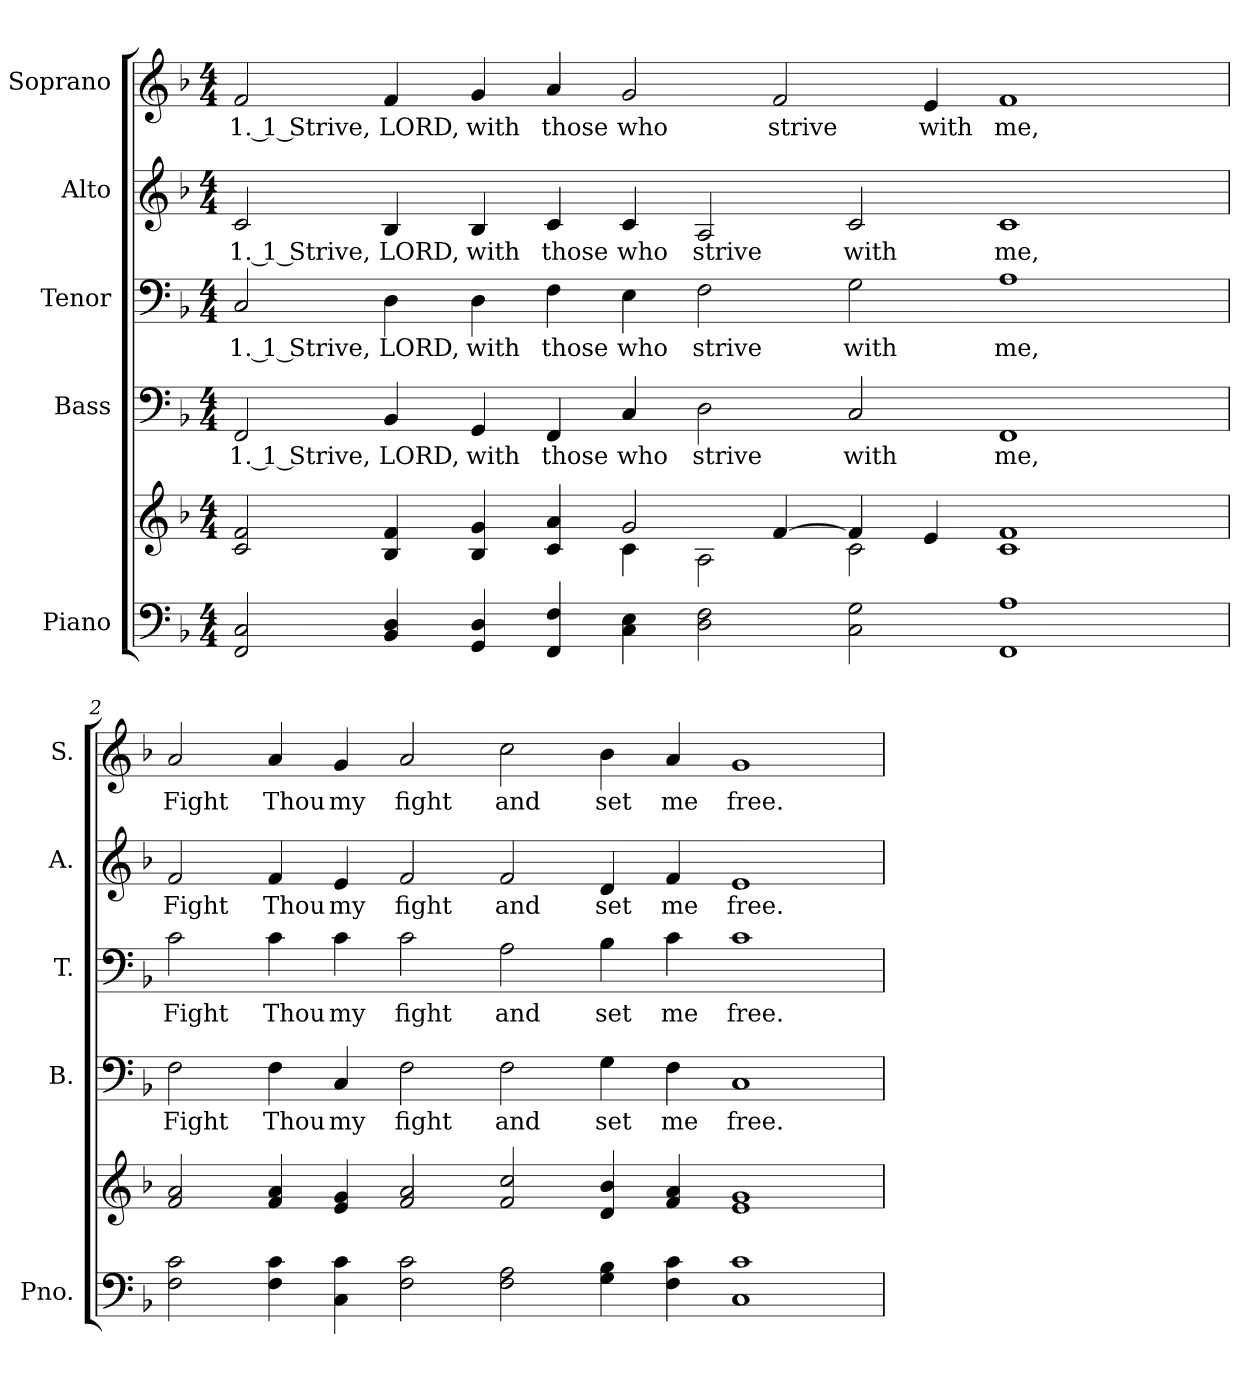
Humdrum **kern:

**kern	**kern	**kern	**text	**kern	**text	**kern	**text	**kern	**text
*part5	*part5	*part4	*part4	*part3	*part3	*part2	*part2	*part1	*part1
*staff6	*staff5	*staff4	*staff4	*staff3	*staff3	*staff2	*staff2	*staff1	*staff1
*I"Piano	*	*I"Bass	*	*I"Tenor	*	*I"Alto	*	*I"Soprano	*
*I'Pno.	*	*I'B.	*	*I'T.	*	*I'A.	*	*I'S.	*
!!LO:PB:g=z
*clefF4	*clefG2	*clefF4	*	*clefF4	*	*clefG2	*	*clefG2	*
*k[b-]	*k[b-]	*k[b-]	*	*k[b-]	*	*k[b-]	*	*k[b-]	*
*F:	*F:	*F:	*	*F:	*	*F:	*	*F:	*
*M4/4	*M4/4	*M4/4	*	*M4/4	*	*M4/4	*	*M4/4	*
*MM180	*MM180	*MM180	*	*MM180	*	*MM180	*	*MM180	*
=1	=1	=1	=1	=1	=1	=1	=1	=1	=1
*	*^	*	*	*	*	*	*	*	*
!	!	!	!	!LO:LY:b:color=#000000	!	!	!	!	!	!
!	!	!	!	!	!	!LO:LY:b:color=#000000	!	!	!	!
!	!	!	!	!	!	!	!	!LO:LY:b:color=#000000	!	!
!	!	!	!	!	!	!	!	!	!	!LO:LY:b:color=#000000
2FFi/ 2Ci	2ci/ 2fi	1ryy	2FFi/	1. 1 Strive,	2Ci/	1. 1 Strive,	2ci/	1. 1 Strive,	2fi/	1. 1 Strive,
!	!	!	!	!LO:LY:b:color=#000000	!	!	!	!	!	!
!	!	!	!	!	!	!LO:LY:b:color=#000000	!	!	!	!
!	!	!	!	!	!	!	!	!LO:LY:b:color=#000000	!	!
!	!	!	!	!	!	!	!	!	!	!LO:LY:b:color=#000000
4BB-i/ 4Di	4B-i/ 4fi	.	4BB-i/	LORD,	4Di\	LORD,	4B-i/	LORD,	4fi/	LORD,
!	!	!	!	!LO:LY:b:color=#000000	!	!	!	!	!	!
!	!	!	!	!	!	!LO:LY:b:color=#000000	!	!	!	!
!	!	!	!	!	!	!	!	!LO:LY:b:color=#000000	!	!
!	!	!	!	!	!	!	!	!	!	!LO:LY:b:color=#000000
4GGi/ 4Di	4B-i/ 4gi	.	4GGi/	with	4Di\	with	4B-i/	with	4gi/	with
!	!	!	!	!LO:LY:b:color=#000000	!	!	!	!	!	!
!	!	!	!	!	!	!LO:LY:b:color=#000000	!	!	!	!
!	!	!	!	!	!	!	!	!LO:LY:b:color=#000000	!	!
!	!	!	!	!	!	!	!	!	!	!LO:LY:b:color=#000000
4FFi/ 4Fi	4ci/ 4ai	4ryy	4FFi/	those	4Fi\	those	4ci/	those	4ai/	those
!	!	!	!	!LO:LY:b:color=#000000	!	!	!	!	!	!
!	!	!	!	!	!	!LO:LY:b:color=#000000	!	!	!	!
!	!	!	!	!	!	!	!	!LO:LY:b:color=#000000	!	!
!	!	!	!	!	!	!	!	!	!	!LO:LY:b:color=#000000
4Ci\ 4Ei	2gi/	4ci\	4Ci/	who	4Ei\	who	4ci/	who	2gi/	who
!	!	!	!	!LO:LY:b:color=#000000	!	!	!	!	!	!
!	!	!	!	!	!	!LO:LY:b:color=#000000	!	!	!	!
!	!	!	!	!	!	!	!	!LO:LY:b:color=#000000	!	!
2Di\ 2Fi	.	2Ai\	2Di\	strive	2Fi\	strive	2Ai/	strive	.	.
!	!	!	!	!	!	!	!	!	!	!LO:LY:b:color=#000000
.	[>4fi/	.	.	.	.	.	.	.	2fi/	strive
!	!	!	!	!LO:LY:b:color=#000000	!	!	!	!	!	!
!	!	!	!	!	!	!LO:LY:b:color=#000000	!	!	!	!
!	!	!	!	!	!	!	!	!LO:LY:b:color=#000000	!	!
2Ci\ 2Gi	4fi/]	2ci\	2Ci/	with	2Gi\	with	2ci/	with	.	.
!	!	!	!	!	!	!	!	!	!	!LO:LY:b:color=#000000
.	4ei/	.	.	.	.	.	.	.	4ei/	with
!	!	!	!	!LO:LY:b:color=#000000	!	!	!	!	!	!
!	!	!	!	!	!	!LO:LY:b:color=#000000	!	!	!	!
!	!	!	!	!	!	!	!	!LO:LY:b:color=#000000	!	!
!	!	!	!	!	!	!	!	!	!	!LO:LY:b:color=#000000
1FFi 1Ai	1ci 1fi	2ryy	1FFi	me,	1Ai	me,	1ci	me,	1fi	me,
.	.	2ryy	.	.	.	.	.	.	.	.
*	*v	*v	*	*	*	*	*	*	*	*
!!LO:PB:g=z
=2	=2	=2	=2	=2	=2	=2	=2	=2	=2
*	*^	*	*	*	*	*	*	*	*
!	!	!	!	!LO:LY:b:color=#000000	!	!	!	!	!	!
*	*v	*v	*	*	*	*	*	*	*	*
*	*^	*	*	*	*	*	*	*	*
!	!	!	!	!	!	!LO:LY:b:color=#000000	!	!	!	!
*	*v	*v	*	*	*	*	*	*	*	*
*	*^	*	*	*	*	*	*	*	*
!	!	!	!	!	!	!	!	!LO:LY:b:color=#000000	!	!
*	*v	*v	*	*	*	*	*	*	*	*
*	*^	*	*	*	*	*	*	*	*
!	!	!	!	!	!	!	!	!	!	!LO:LY:b:color=#000000
*	*v	*v	*	*	*	*	*	*	*	*
2Fi\ 2ci	2fi/ 2ai	2Fi\	Fight	2ci\	Fight	2fi/	Fight	2ai/	Fight
!	!	!	!LO:LY:b:color=#000000	!	!	!	!	!	!
!	!	!	!	!	!LO:LY:b:color=#000000	!	!	!	!
!	!	!	!	!	!	!	!LO:LY:b:color=#000000	!	!
!	!	!	!	!	!	!	!	!	!LO:LY:b:color=#000000
4Fi\ 4ci	4fi/ 4ai	4Fi\	Thou	4ci\	Thou	4fi/	Thou	4ai/	Thou
!	!	!	!LO:LY:b:color=#000000	!	!	!	!	!	!
!	!	!	!	!	!LO:LY:b:color=#000000	!	!	!	!
!	!	!	!	!	!	!	!LO:LY:b:color=#000000	!	!
!	!	!	!	!	!	!	!	!	!LO:LY:b:color=#000000
4Ci\ 4ci	4ei/ 4gi	4Ci/	my	4ci\	my	4ei/	my	4gi/	my
!	!	!	!LO:LY:b:color=#000000	!	!	!	!	!	!
!	!	!	!	!	!LO:LY:b:color=#000000	!	!	!	!
!	!	!	!	!	!	!	!LO:LY:b:color=#000000	!	!
!	!	!	!	!	!	!	!	!	!LO:LY:b:color=#000000
2Fi\ 2ci	2fi/ 2ai	2Fi\	fight	2ci\	fight	2fi/	fight	2ai/	fight
!	!	!	!LO:LY:b:color=#000000	!	!	!	!	!	!
!	!	!	!	!	!LO:LY:b:color=#000000	!	!	!	!
!	!	!	!	!	!	!	!LO:LY:b:color=#000000	!	!
!	!	!	!	!	!	!	!	!	!LO:LY:b:color=#000000
2Fi\ 2Ai	2fi/ 2cci	2Fi\	and	2Ai\	and	2fi/	and	2cci\	and
!	!	!	!LO:LY:b:color=#000000	!	!	!	!	!	!
!	!	!	!	!	!LO:LY:b:color=#000000	!	!	!	!
!	!	!	!	!	!	!	!LO:LY:b:color=#000000	!	!
!	!	!	!	!	!	!	!	!	!LO:LY:b:color=#000000
4Gi\ 4B-i	4di/ 4b-i	4Gi\	set	4B-i\	set	4di/	set	4b-i\	set
!	!	!	!LO:LY:b:color=#000000	!	!	!	!	!	!
!	!	!	!	!	!LO:LY:b:color=#000000	!	!	!	!
!	!	!	!	!	!	!	!LO:LY:b:color=#000000	!	!
!	!	!	!	!	!	!	!	!	!LO:LY:b:color=#000000
4Fi\ 4ci	4fi/ 4ai	4Fi\	me	4ci\	me	4fi/	me	4ai/	me
!	!	!	!LO:LY:b:color=#000000	!	!	!	!	!	!
!	!	!	!	!	!LO:LY:b:color=#000000	!	!	!	!
!	!	!	!	!	!	!	!LO:LY:b:color=#000000	!	!
!	!	!	!	!	!	!	!	!	!LO:LY:b:color=#000000
1Ci 1ci	1ei 1gi	1Ci	free.	1ci	free.	1ei	free.	1gi	free.
=	=	=	=	=	=	=	=	=	=
*-	*-	*-	*-	*-	*-	*-	*-	*-	*-
